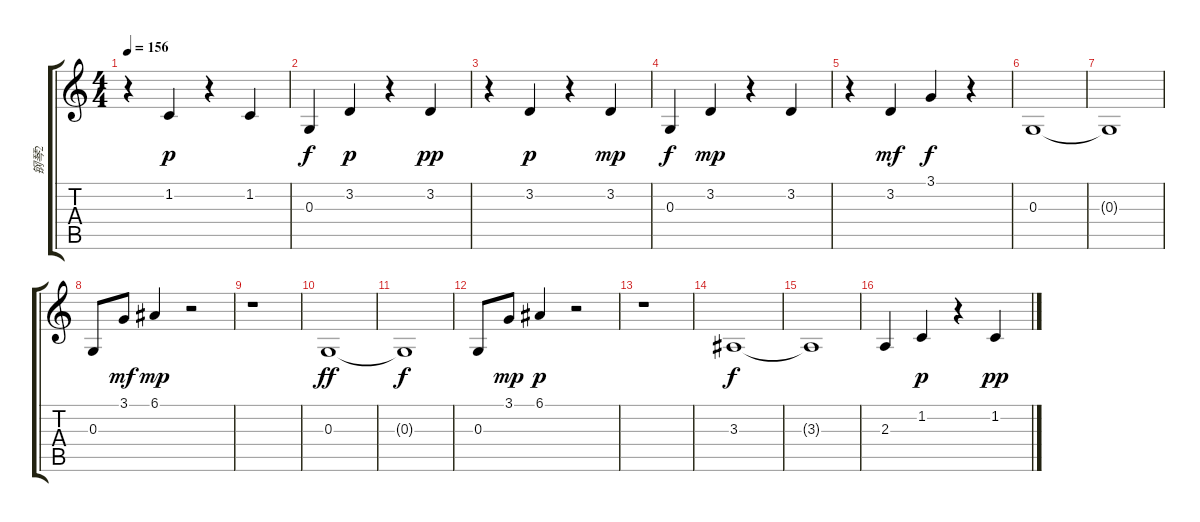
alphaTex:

\track ("钢琴2" "钢琴2") {instrument brightacousticpiano}
\staff {score tabs}
\tuning (E4 B3 G3 D3 A2 E2) {hide}
\ts (4 4)
\tempo 156
\clef g2
\ks c
r.4{dy pp} 1.2.4{dy p} r.4 1.2.4 |
0.3.4{dy f} 3.2.4{dy p} r.4 3.2.4{dy pp} |
r.4 3.2.4{dy p} r.4 3.2.4{dy mp} |
0.3.4{dy f} 3.2.4{dy mp} r.4 3.2.4 |
r.4 3.2.4{dy mf} 3.1.4{dy f} r.4 |
0.3.1 |
0.3{t}.1 |
0.3.8 3.1.8{dy mf} 6.1.4{dy mp} r.2 |
r.1 |
0.3.1{dy ff} |
0.3{t}.1{dy f} |
0.3.8 3.1.8{dy mp} 6.1.4{dy p} r.2 |
r.1 |
3.3.1{dy f} |
3.3{t}.1 |
2.3.4 1.2.4{dy p} r.4 1.2.4{dy pp}
